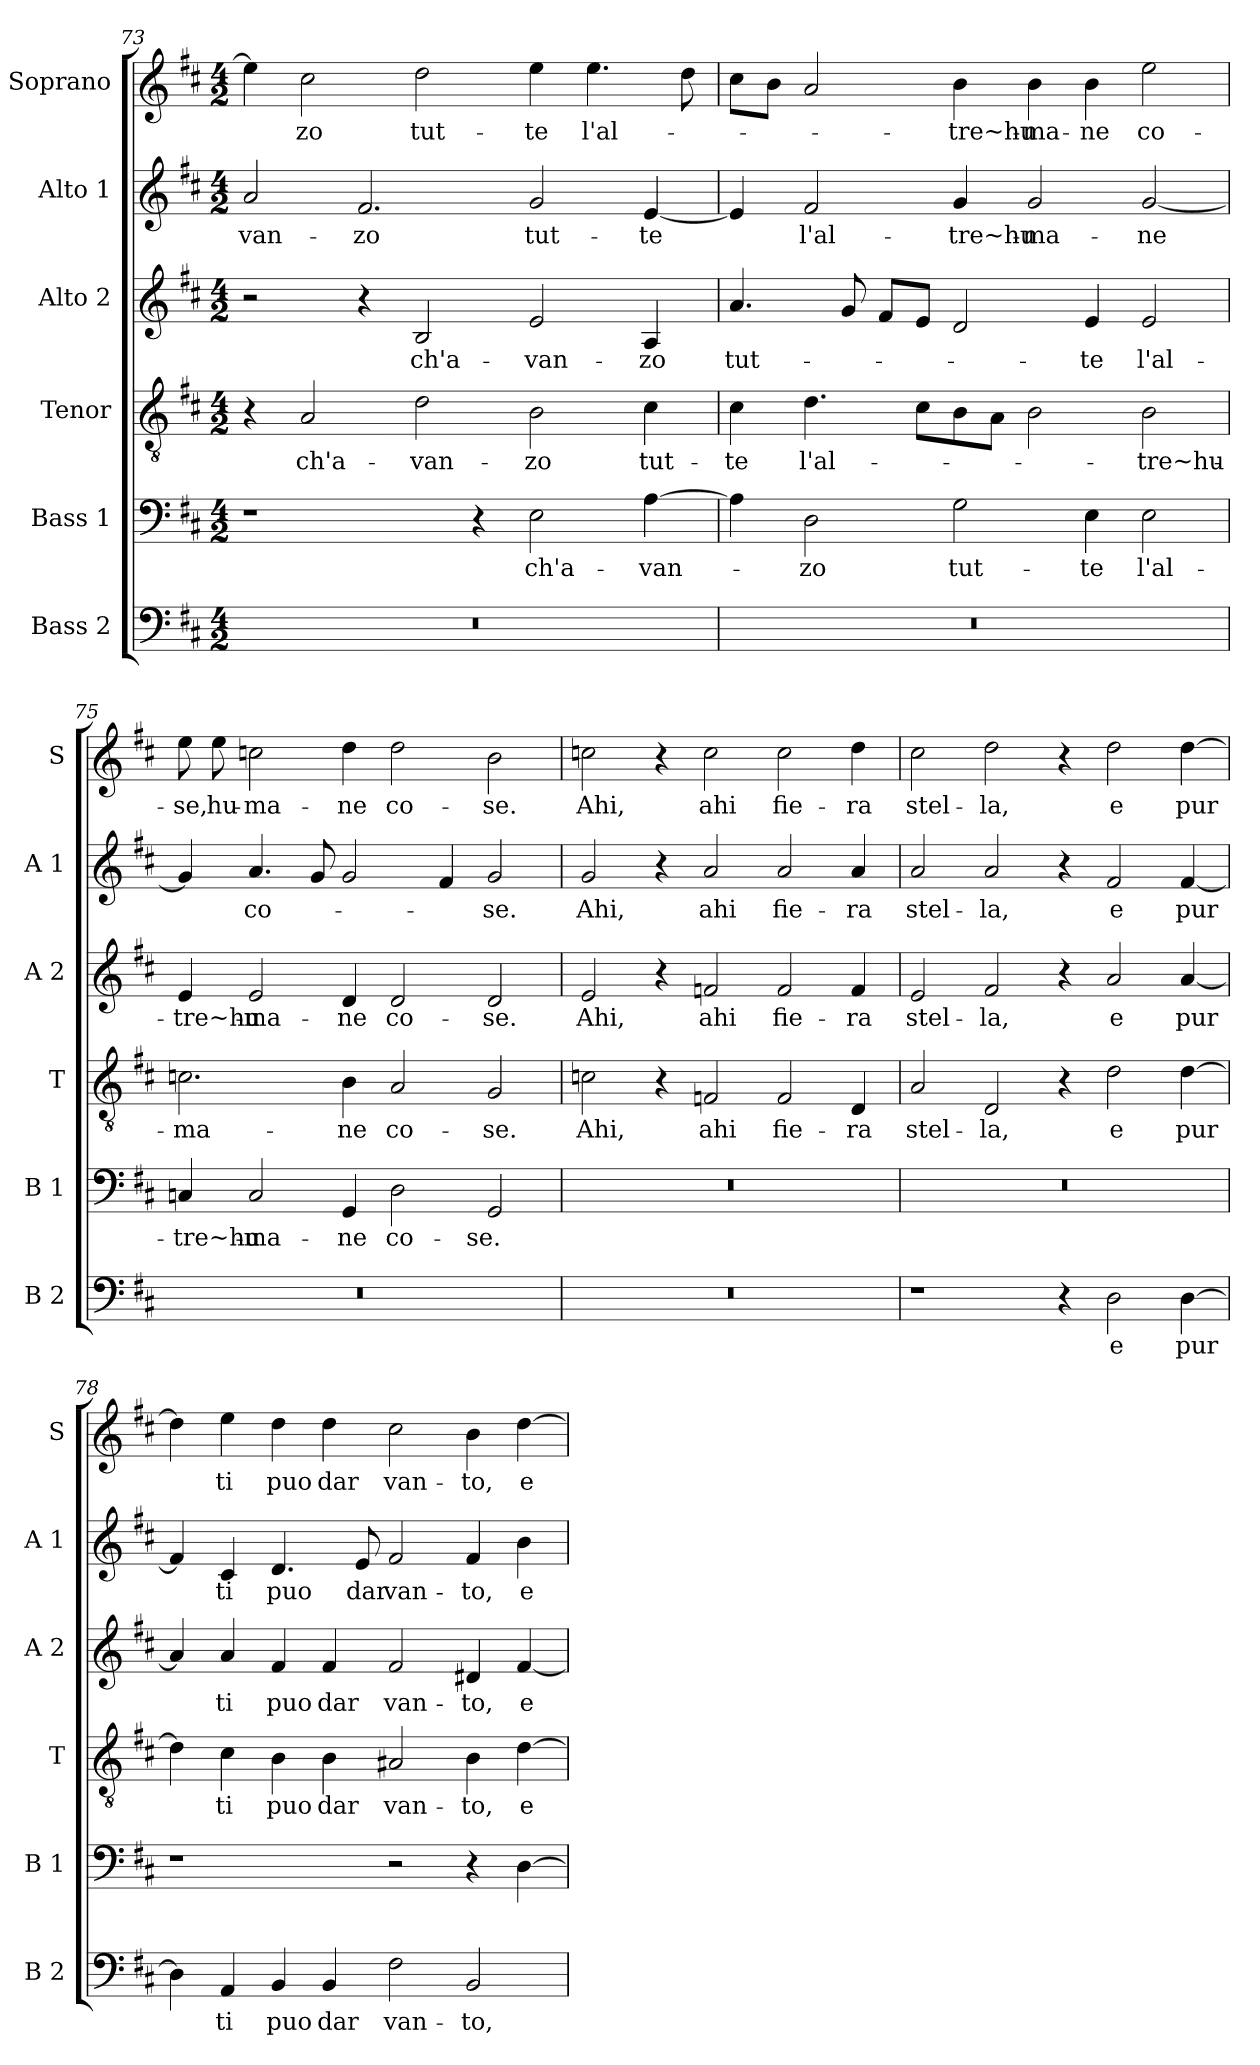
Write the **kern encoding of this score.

**kern	**text	**kern	**text	**kern	**text	**kern	**text	**kern	**text	**kern	**text
*part6	*part6	*part5	*part5	*part4	*part4	*part3	*part3	*part2	*part2	*part1	*part1
*staff6	*staff6	*staff5	*staff5	*staff4	*staff4	*staff3	*staff3	*staff2	*staff2	*staff1	*staff1
*I"Bass 2	*	*I"Bass 1	*	*I"Tenor	*	*I"Alto 2	*	*I"Alto 1	*	*I"Soprano	*
*I'B 2	*	*I'B 1	*	*I'T	*	*I'A 2	*	*I'A 1	*	*I'S	*
!!LO:PB:g=z
*clefF4	*	*clefF4	*	*clefGv2	*	*clefG2	*	*clefG2	*	*clefG2	*
*k[f#c#]	*	*k[f#c#]	*	*k[f#c#]	*	*k[f#c#]	*	*k[f#c#]	*	*k[f#c#]	*
*D:	*	*D:	*	*D:	*	*D:	*	*D:	*	*D:	*
*M4/2	*	*M4/2	*	*M4/2	*	*M4/2	*	*M4/2	*	*M4/2	*
=73	=73	=73	=73	=73	=73	=73	=73	=73	=73	=73	=73
!	!	!	!	!	!	!	!	!	!LO:LY:b	!	!
0r	.	1r	.	4r	.	2r	.	2a/	-van-	4ee\]	.
!	!	!	!	!	!LO:LY:b	!	!	!	!	!	!LO:LY:b
.	.	.	.	2A/	ch'a-	.	.	.	.	2cc#\	-zo
!	!	!	!	!	!	!	!	!	!LO:LY:b	!	!
.	.	.	.	.	.	4r	.	2.f#/	-zo	.	.
!	!	!	!	!	!LO:LY:b	!	!LO:LY:b	!	!	!	!LO:LY:b
.	.	.	.	2d\	-van-	2B/	ch'a-	.	.	2dd\	tut-
.	.	4r	.	.	.	.	.	.	.	.	.
!	!	!	!LO:LY:b	!	!LO:LY:b	!	!LO:LY:b	!	!LO:LY:b	!	!LO:LY:b
.	.	2E\	ch'a-	2B\	-zo	2e/	-van-	2g/	tut-	4ee\	-te
!	!	!	!	!	!	!	!	!	!	!	!LO:LY:b
.	.	.	.	.	.	.	.	.	.	4.ee\	l'al-
!	!	!	!LO:LY:b	!	!LO:LY:b	!	!LO:LY:b	!	!LO:LY:b	!	!
.	.	[4A\	-van-	4c#\	tut-	4A/	-zo	[4e/	-te	.	.
.	.	.	.	.	.	.	.	.	.	8dd\	.
=74	=74	=74	=74	=74	=74	=74	=74	=74	=74	=74	=74
!	!	!	!	!	!LO:LY:b	!	!LO:LY:b	!	!	!	!
0r	.	4A\]	.	4c#\	-te	4.a/	tut-	4e/]	.	8cc#\L	.
.	.	.	.	.	.	.	.	.	.	8b\J	.
!	!	!	!LO:LY:b	!	!LO:LY:b	!	!	!	!LO:LY:b	!	!
.	.	2D\	-zo	4.d\	l'al-	.	.	2f#/	l'al-	2a/	.
.	.	.	.	.	.	8g/	.	.	.	.	.
.	.	.	.	.	.	8f#/L	.	.	.	.	.
.	.	.	.	8c#\L	.	8e/J	.	.	.	.	.
!	!	!	!LO:LY:b	!	!	!	!	!	!LO:LY:b	!	!LO:LY:b
.	.	2G\	tut-	8B\	.	2d/	.	4g/	-tre~hu-	4b\	-tre~hu-
.	.	.	.	8A\J	.	.	.	.	.	.	.
!	!	!	!	!	!	!	!	!	!LO:LY:b	!	!LO:LY:b
.	.	.	.	2B\	.	.	.	2g/	-ma-	4b\	-ma-
!	!	!	!LO:LY:b	!	!	!	!LO:LY:b	!	!	!	!LO:LY:b
.	.	4E\	-te	.	.	4e/	-te	.	.	4b\	-ne
!	!	!	!LO:LY:b	!	!LO:LY:b	!	!LO:LY:b	!	!LO:LY:b	!	!LO:LY:b
.	.	2E\	l'al-	2B\	-tre~hu-	2e/	l'al-	[2g/	-ne	2ee\	co-
=75	=75	=75	=75	=75	=75	=75	=75	=75	=75	=75	=75
!	!	!	!LO:LY:b	!	!LO:LY:b	!	!LO:LY:b	!	!	!	!LO:LY:b
0r	.	4Cn/	-tre~hu-	2.cn\	-ma-	4e/	-tre~hu-	4g/]	.	8ee\	-se,
!	!	!	!	!	!	!	!	!	!	!	!LO:LY:b
.	.	.	.	.	.	.	.	.	.	8ee\	hu-
!	!	!	!LO:LY:b	!	!	!	!LO:LY:b	!	!LO:LY:b	!	!LO:LY:b
.	.	2C/	-ma-	.	.	2e/	-ma-	4.a/	co-	2ccn\	-ma-
.	.	.	.	.	.	.	.	8g/	.	.	.
!	!	!	!LO:LY:b	!	!LO:LY:b	!	!LO:LY:b	!	!	!	!LO:LY:b
.	.	4GG/	-ne	4B\	-ne	4d/	-ne	2g/	.	4dd\	-ne
!	!	!	!LO:LY:b	!	!LO:LY:b	!	!LO:LY:b	!	!	!	!LO:LY:b
.	.	2D\	co-	2A/	co-	2d/	co-	.	.	2dd\	co-
.	.	.	.	.	.	.	.	4f#/	.	.	.
!	!	!	!LO:LY:b	!	!LO:LY:b	!	!LO:LY:b	!	!LO:LY:b	!	!LO:LY:b
.	.	2GG/	-se.	2G/	-se.	2d/	-se.	2g/	-se.	2b\	-se.
!!LO:LB:g=z
=76	=76	=76	=76	=76	=76	=76	=76	=76	=76	=76	=76
!	!	!	!	!	!LO:LY:b	!	!LO:LY:b	!	!LO:LY:b	!	!LO:LY:b
0r	.	0r	.	2cn\	Ahi,	2e/	Ahi,	2g/	Ahi,	2ccn\	Ahi,
.	.	.	.	4r	.	4r	.	4r	.	4r	.
!	!	!	!	!	!LO:LY:b	!	!LO:LY:b	!	!LO:LY:b	!	!LO:LY:b
.	.	.	.	2Fn/	ahi	2fn/	ahi	2a/	ahi	2cc\	ahi
!	!	!	!	!	!LO:LY:b	!	!LO:LY:b	!	!LO:LY:b	!	!LO:LY:b
.	.	.	.	2F/	fie-	2f/	fie-	2a/	fie-	2cc\	fie-
!	!	!	!	!	!LO:LY:b	!	!LO:LY:b	!	!LO:LY:b	!	!LO:LY:b
.	.	.	.	4D/	-ra	4f/	-ra	4a/	-ra	4dd\	-ra
=77	=77	=77	=77	=77	=77	=77	=77	=77	=77	=77	=77
!	!	!	!	!	!LO:LY:b	!	!LO:LY:b	!	!LO:LY:b	!	!LO:LY:b
1r	.	0r	.	2A/	stel-	2e/	stel-	2a/	stel-	2cc#\	stel-
!	!	!	!	!	!LO:LY:b	!	!LO:LY:b	!	!LO:LY:b	!	!LO:LY:b
.	.	.	.	2D/	-la,	2f#/	-la,	2a/	-la,	2dd\	-la,
4r	.	.	.	4r	.	4r	.	4r	.	4r	.
!	!LO:LY:b	!	!	!	!LO:LY:b	!	!LO:LY:b	!	!LO:LY:b	!	!LO:LY:b
2D\	e	.	.	2d\	e	2a/	e	2f#/	e	2dd\	e
!	!LO:LY:b	!	!	!	!LO:LY:b	!	!LO:LY:b	!	!LO:LY:b	!	!LO:LY:b
[4D\	pur	.	.	[4d\	pur	[4a/	pur	[4f#/	pur	[4dd\	pur
=78	=78	=78	=78	=78	=78	=78	=78	=78	=78	=78	=78
4D\]	.	1r	.	4d\]	.	4a/]	.	4f#/]	.	4dd\]	.
!	!LO:LY:b	!	!	!	!LO:LY:b	!	!LO:LY:b	!	!LO:LY:b	!	!LO:LY:b
4AA/	ti	.	.	4c#\	ti	4a/	ti	4c#/	ti	4ee\	ti
!	!LO:LY:b	!	!	!	!LO:LY:b	!	!LO:LY:b	!	!LO:LY:b	!	!LO:LY:b
4BB/	puo	.	.	4B\	puo	4f#/	puo	4.d/	puo	4dd\	puo
!	!LO:LY:b	!	!	!	!LO:LY:b	!	!LO:LY:b	!	!	!	!LO:LY:b
4BB/	dar	.	.	4B\	dar	4f#/	dar	.	.	4dd\	dar
!	!	!	!	!	!	!	!	!	!LO:LY:b	!	!
.	.	.	.	.	.	.	.	8e/	dar	.	.
!	!LO:LY:b	!	!	!	!LO:LY:b	!	!LO:LY:b	!	!LO:LY:b	!	!LO:LY:b
2F#\	van-	2r	.	2A#X/	van-	2f#/	van-	2f#/	van-	2cc#\	van-
!	!LO:LY:b	!	!	!	!LO:LY:b	!	!LO:LY:b	!	!LO:LY:b	!	!LO:LY:b
2BB/	-to,	4r	.	4B\	-to,	4d#X/	-to,	4f#/	-to,	4b\	-to,
!	!	!	!	!	!LO:LY:b	!	!LO:LY:b	!	!LO:LY:b	!	!LO:LY:b
.	.	[4D\	.	[4d\	e	[4f#/	e	4b\	e	[4dd\	e
=	=	=	=	=	=	=	=	=	=	=	=
*-	*-	*-	*-	*-	*-	*-	*-	*-	*-	*-	*-
